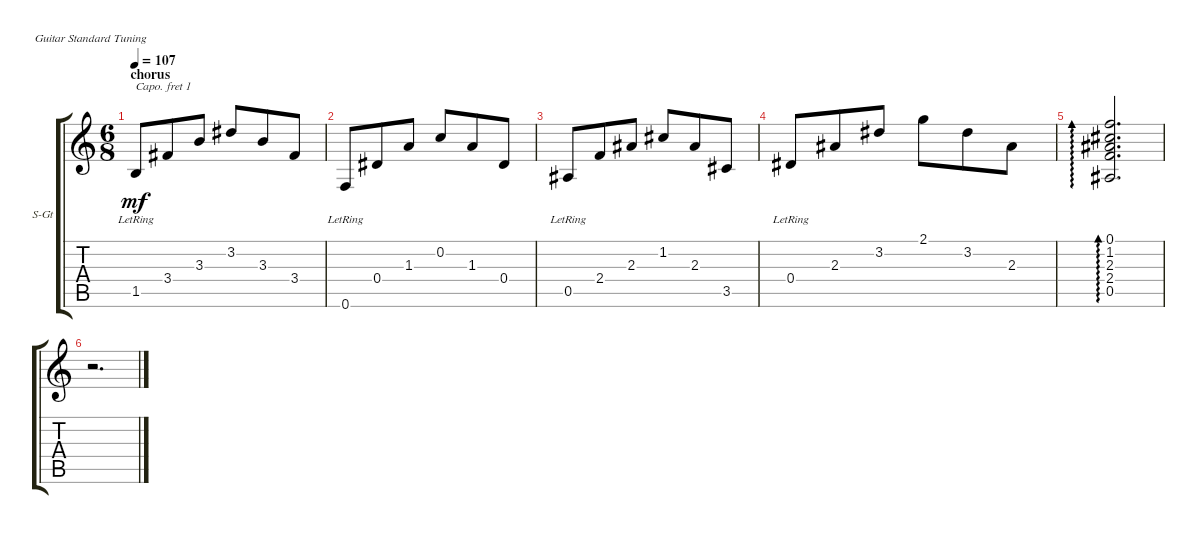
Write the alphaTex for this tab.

\defaultSystemsLayout 4
\bracketExtendMode groupsimilarinstruments
\firstSystemTrackNameOrientation horizontal
\otherSystemsTrackNameOrientation horizontal
\track ("Steel Guitar" "S-Gt") {instrument acousticguitarsteel}
\staff {score tabs}
\capo 1
\tuning (E4 B3 G3 D3 A2 E2)
\ts (6 8)
\section ("" "chorus")
\tempo 107
\clef g2
\ks aminor
1.5{lr}.8{dy mf} 3.4.8 3.3.8 3.2.8 3.3.8 3.4.8 |
0.6{lr}.8 0.4.8 1.3.8 0.2.8 1.3.8 0.4.8 |
0.5{lr}.8 2.4.8 2.3.8 1.2.8 2.3.8 3.5.8 |
0.4{lr}.8 2.3.8 3.2.8 2.1.8 3.2.8 2.3.8 |
(0.5 2.4 2.3 1.2 0.1).2{d ad 0} |
r.2{d}
